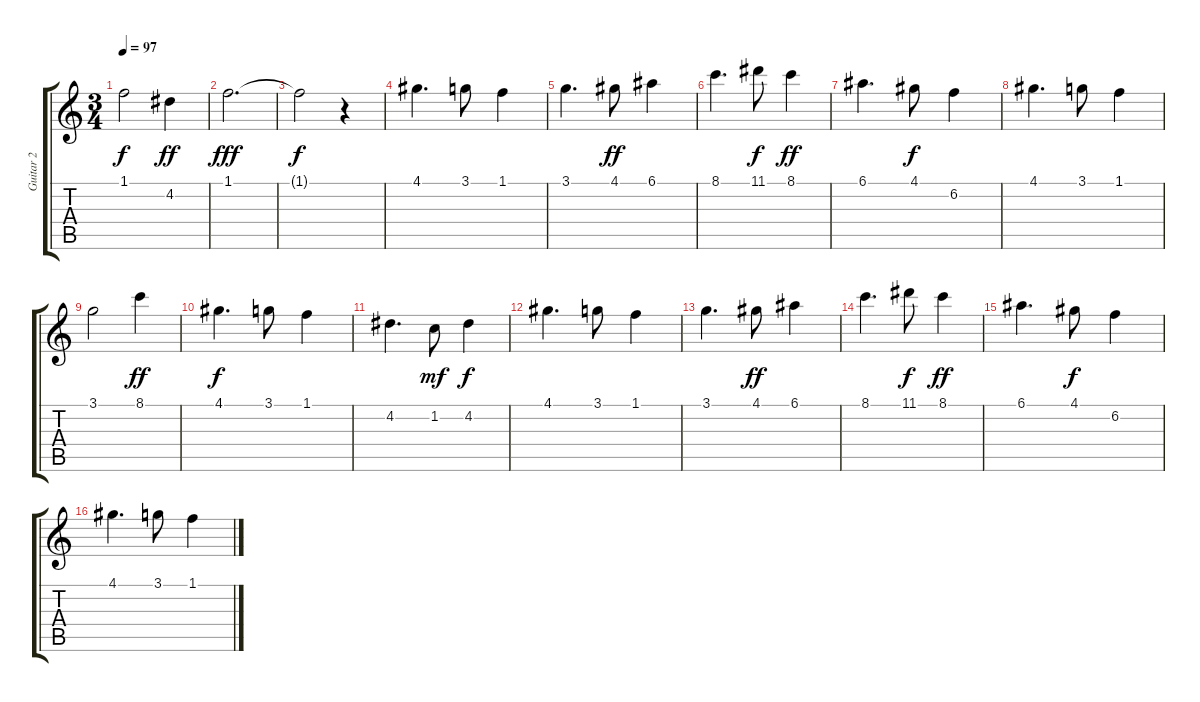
\track ("Guitar 2" "Guitar 2") {instrument acousticguitarnylon}
\staff {score tabs}
\tuning (E4 B3 G3 D3 A2 E2) {hide}
\ts (3 4)
\tempo 97
\clef g2
\ks c
1.1{t}.2{dy f} 4.2.4{dy ff} |
1.1.2{d dy fff} |
1.1{t}.2{dy f} r.4 |
4.1.4{d} 3.1.8 1.1.4 |
3.1.4{d} 4.1.8{dy ff} 6.1.4 |
8.1.4{d} 11.1.8{dy f} 8.1.4{dy ff} |
6.1.4{d} 4.1.8{dy f} 6.2.4 |
4.1.4{d} 3.1.8 1.1.4 |
3.1.2 8.1.4{dy ff} |
4.1.4{d dy f} 3.1.8 1.1.4 |
4.2.4{d} 1.2.8{dy mf} 4.2.4{dy f} |
4.1.4{d} 3.1.8 1.1.4 |
3.1.4{d} 4.1.8{dy ff} 6.1.4 |
8.1.4{d} 11.1.8{dy f} 8.1.4{dy ff} |
6.1.4{d} 4.1.8{dy f} 6.2.4 |
4.1.4{d} 3.1.8 1.1.4
